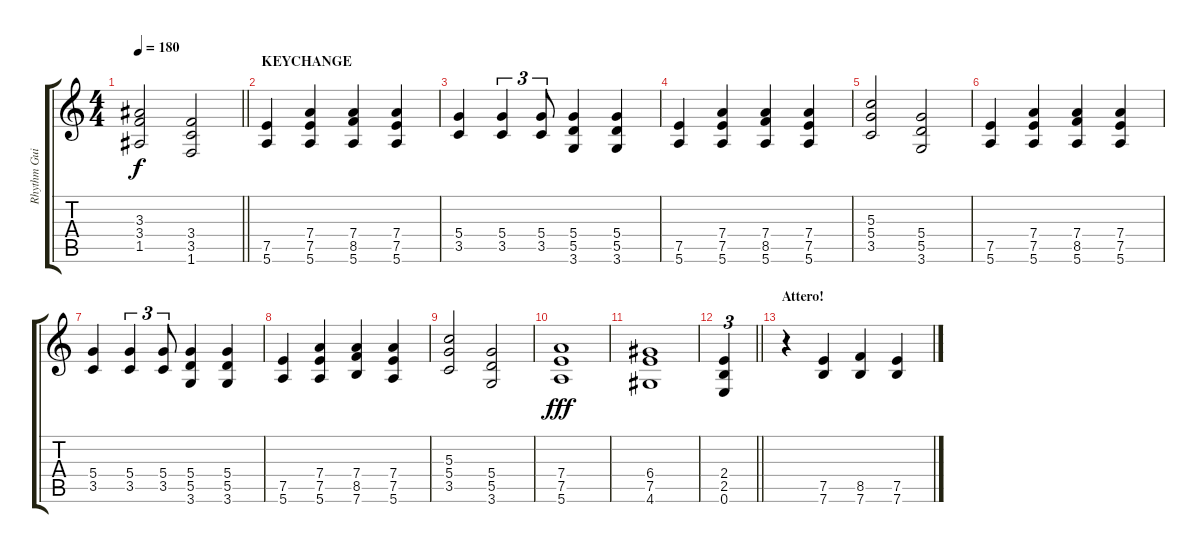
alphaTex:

\track ("Rhythm Guitar" "Rhythm Gui") {instrument distortionguitar}
\staff {score tabs}
\tuning (E4 B3 G3 D3 A2 E2) {hide}
\ts (4 4)
\tempo 180
\clef g2
\barLineRight lightlight
\ks c
(3.3 3.4 1.5).2{dy f} (3.4 3.5 1.6).2 |
\section ("" "KEYCHANGE")
(7.5 5.6).4 (7.4 7.5 5.6).4 (7.4 8.5 5.6).4 (7.4 7.5 5.6).4 |
(5.4 3.5).4 (5.4 3.5).4{tu (3 2)} (5.4 3.5).8{tu (3 2)} (5.4 5.5 3.6).4 (5.4 5.5 3.6).4 |
(7.5 5.6).4 (7.4 7.5 5.6).4 (7.4 8.5 5.6).4 (7.4 7.5 5.6).4 |
(5.3 5.4 3.5).2 (5.4 5.5 3.6).2 |
(7.5 5.6).4 (7.4 7.5 5.6).4 (7.4 8.5 5.6).4 (7.4 7.5 5.6).4 |
(5.4 3.5).4 (5.4 3.5).4{tu (3 2)} (5.4 3.5).8{tu (3 2)} (5.4 5.5 3.6).4 (5.4 5.5 3.6).4 |
(7.5 5.6).4 (7.4 7.5 5.6).4 (7.4 8.5 7.6).4 (7.4 7.5 5.6).4 |
(5.3 5.4 3.5).2 (5.4 5.5 3.6).2 |
(7.4 7.5 5.6).1{dy fff} |
(6.4 7.5 4.6).1 |
\barLineRight lightlight
(2.4 2.5 0.6).4{tu (3 2)} |
\section ("" "Attero!")
r.4 (7.5 7.6).4 (8.5 7.6).4 (7.5 7.6).4
